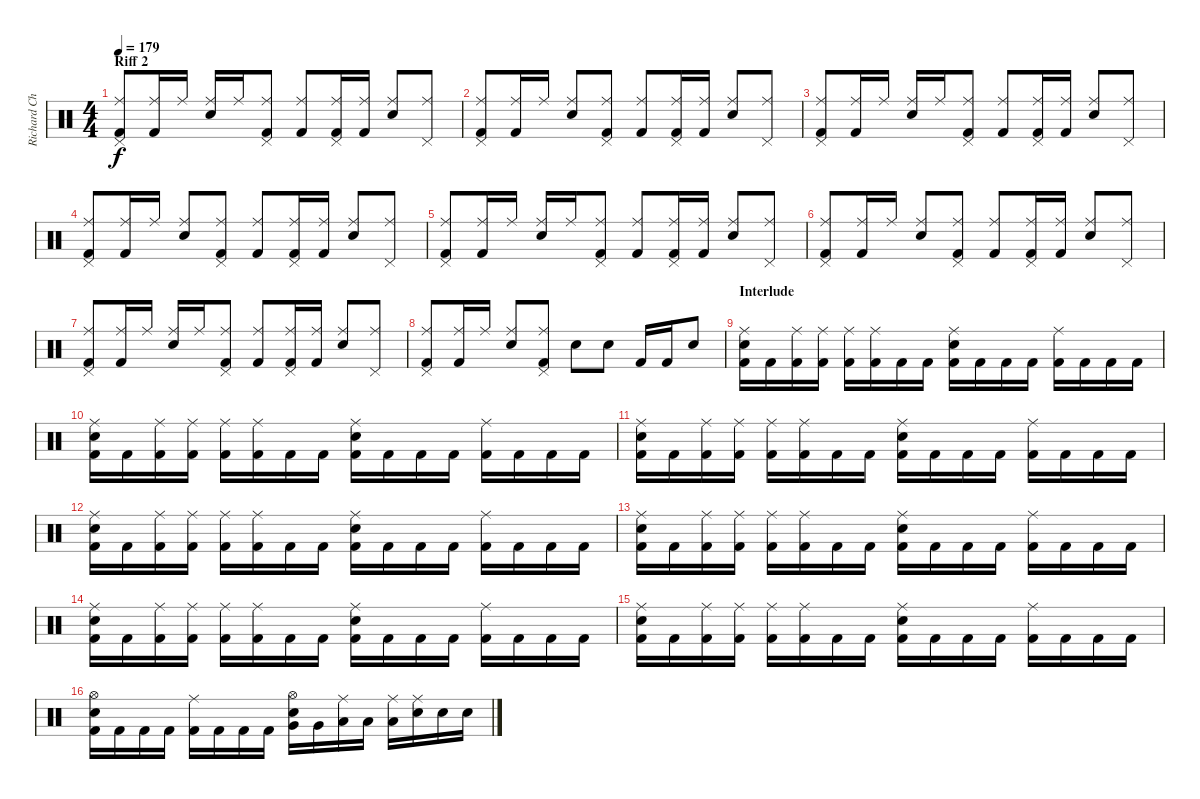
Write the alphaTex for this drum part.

\track ("Richard Christy" "Richard Ch") {instrument percussion}
\staff {score}
\articulation defaults
\ts (4 4)
\section ("" "Riff 2")
\tempo 179
\clef neutral
\ks c
("Pedal Hi-Hat (hit)" "Ride (middle)" "Kick (hit) 2").8{dy f} ("Ride (middle)" "Kick (hit) 2").16 "Ride (middle)".16 ("Ride (middle)" "Electric Snare (hit)").16 "Ride (middle)".16 ("Pedal Hi-Hat (hit)" "Ride (middle)" "Kick (hit) 2").8 ("Ride (middle)" "Kick (hit) 2").8 ("Pedal Hi-Hat (hit)" "Ride (middle)" "Kick (hit) 2").16 ("Ride (middle)" "Kick (hit) 2").16 ("Ride (middle)" "Electric Snare (hit)").8 ("Pedal Hi-Hat (hit)" "Ride (middle)").8 |
("Pedal Hi-Hat (hit)" "Ride (middle)" "Kick (hit) 2").8 ("Ride (middle)" "Kick (hit) 2").16 "Ride (middle)".16 ("Ride (middle)" "Electric Snare (hit)").8 ("Pedal Hi-Hat (hit)" "Ride (middle)" "Kick (hit) 2").8 ("Ride (middle)" "Kick (hit) 2").8 ("Pedal Hi-Hat (hit)" "Ride (middle)" "Kick (hit) 2").16 ("Ride (middle)" "Kick (hit) 2").16 ("Ride (middle)" "Electric Snare (hit)").8 ("Pedal Hi-Hat (hit)" "Ride (middle)").8 |
("Pedal Hi-Hat (hit)" "Ride (middle)" "Kick (hit) 2").8 ("Ride (middle)" "Kick (hit) 2").16 "Ride (middle)".16 ("Ride (middle)" "Electric Snare (hit)").16 "Ride (middle)".16 ("Pedal Hi-Hat (hit)" "Ride (middle)" "Kick (hit) 2").8 ("Ride (middle)" "Kick (hit) 2").8 ("Pedal Hi-Hat (hit)" "Ride (middle)" "Kick (hit) 2").16 ("Ride (middle)" "Kick (hit) 2").16 ("Ride (middle)" "Electric Snare (hit)").8 ("Pedal Hi-Hat (hit)" "Ride (middle)").8 |
("Pedal Hi-Hat (hit)" "Ride (middle)" "Kick (hit) 2").8 ("Ride (middle)" "Kick (hit) 2").16 "Ride (middle)".16 ("Ride (middle)" "Electric Snare (hit)").8 ("Pedal Hi-Hat (hit)" "Ride (middle)" "Kick (hit) 2").8 ("Ride (middle)" "Kick (hit) 2").8 ("Pedal Hi-Hat (hit)" "Ride (middle)" "Kick (hit) 2").16 ("Ride (middle)" "Kick (hit) 2").16 ("Ride (middle)" "Electric Snare (hit)").8 ("Pedal Hi-Hat (hit)" "Ride (middle)").8 |
("Pedal Hi-Hat (hit)" "Ride (middle)" "Kick (hit) 2").8 ("Ride (middle)" "Kick (hit) 2").16 "Ride (middle)".16 ("Ride (middle)" "Electric Snare (hit)").16 "Ride (middle)".16 ("Pedal Hi-Hat (hit)" "Ride (middle)" "Kick (hit) 2").8 ("Ride (middle)" "Kick (hit) 2").8 ("Pedal Hi-Hat (hit)" "Ride (middle)" "Kick (hit) 2").16 ("Ride (middle)" "Kick (hit) 2").16 ("Ride (middle)" "Electric Snare (hit)").8 ("Pedal Hi-Hat (hit)" "Ride (middle)").8 |
("Pedal Hi-Hat (hit)" "Ride (middle)" "Kick (hit) 2").8 ("Ride (middle)" "Kick (hit) 2").16 "Ride (middle)".16 ("Ride (middle)" "Electric Snare (hit)").8 ("Pedal Hi-Hat (hit)" "Ride (middle)" "Kick (hit) 2").8 ("Ride (middle)" "Kick (hit) 2").8 ("Pedal Hi-Hat (hit)" "Ride (middle)" "Kick (hit) 2").16 ("Ride (middle)" "Kick (hit) 2").16 ("Ride (middle)" "Electric Snare (hit)").8 ("Pedal Hi-Hat (hit)" "Ride (middle)").8 |
("Pedal Hi-Hat (hit)" "Ride (middle)" "Kick (hit) 2").8 ("Ride (middle)" "Kick (hit) 2").16 "Ride (middle)".16 ("Ride (middle)" "Electric Snare (hit)").16 "Ride (middle)".16 ("Pedal Hi-Hat (hit)" "Ride (middle)" "Kick (hit) 2").8 ("Ride (middle)" "Kick (hit) 2").8 ("Pedal Hi-Hat (hit)" "Ride (middle)" "Kick (hit) 2").16 ("Ride (middle)" "Kick (hit) 2").16 ("Ride (middle)" "Electric Snare (hit)").8 ("Pedal Hi-Hat (hit)" "Ride (middle)").8 |
("Pedal Hi-Hat (hit)" "Ride (middle)" "Kick (hit) 2").8 ("Ride (middle)" "Kick (hit) 2").16 "Ride (middle)".16 ("Ride (middle)" "Electric Snare (hit)").8 ("Pedal Hi-Hat (hit)" "Ride (middle)" "Kick (hit) 2").8 "Electric Snare (hit)".8 "Electric Snare (hit)".8 "Kick (hit) 2".16 "Kick (hit) 2".16 "Electric Snare (hit)".8 |
\section ("" "Interlude")
("Electric Snare (hit)" "Ride (middle)" "Kick (hit) 2").16 "Kick (hit) 2".16 ("Ride (middle)" "Kick (hit) 2").16 ("Ride (middle)" "Kick (hit) 2").16 ("Ride (middle)" "Kick (hit) 2").16 ("Ride (middle)" "Kick (hit) 2").16 "Kick (hit) 2".16 "Kick (hit) 2".16 ("Electric Snare (hit)" "Ride (middle)" "Kick (hit) 2").16 "Kick (hit) 2".16 "Kick (hit) 2".16 "Kick (hit) 2".16 ("Ride (middle)" "Kick (hit) 2").16 "Kick (hit) 2".16 "Kick (hit) 2".16 "Kick (hit) 2".16 |
("Electric Snare (hit)" "Ride (middle)" "Kick (hit) 2").16 "Kick (hit) 2".16 ("Ride (middle)" "Kick (hit) 2").16 ("Ride (middle)" "Kick (hit) 2").16 ("Ride (middle)" "Kick (hit) 2").16 ("Ride (middle)" "Kick (hit) 2").16 "Kick (hit) 2".16 "Kick (hit) 2".16 ("Electric Snare (hit)" "Ride (middle)" "Kick (hit) 2").16 "Kick (hit) 2".16 "Kick (hit) 2".16 "Kick (hit) 2".16 ("Ride (middle)" "Kick (hit) 2").16 "Kick (hit) 2".16 "Kick (hit) 2".16 "Kick (hit) 2".16 |
("Electric Snare (hit)" "Ride (middle)" "Kick (hit) 2").16 "Kick (hit) 2".16 ("Ride (middle)" "Kick (hit) 2").16 ("Ride (middle)" "Kick (hit) 2").16 ("Ride (middle)" "Kick (hit) 2").16 ("Ride (middle)" "Kick (hit) 2").16 "Kick (hit) 2".16 "Kick (hit) 2".16 ("Electric Snare (hit)" "Ride (middle)" "Kick (hit) 2").16 "Kick (hit) 2".16 "Kick (hit) 2".16 "Kick (hit) 2".16 ("Ride (middle)" "Kick (hit) 2").16 "Kick (hit) 2".16 "Kick (hit) 2".16 "Kick (hit) 2".16 |
("Electric Snare (hit)" "Ride (middle)" "Kick (hit) 2").16 "Kick (hit) 2".16 ("Ride (middle)" "Kick (hit) 2").16 ("Ride (middle)" "Kick (hit) 2").16 ("Ride (middle)" "Kick (hit) 2").16 ("Ride (middle)" "Kick (hit) 2").16 "Kick (hit) 2".16 "Kick (hit) 2".16 ("Electric Snare (hit)" "Ride (middle)" "Kick (hit) 2").16 "Kick (hit) 2".16 "Kick (hit) 2".16 "Kick (hit) 2".16 ("Ride (middle)" "Kick (hit) 2").16 "Kick (hit) 2".16 "Kick (hit) 2".16 "Kick (hit) 2".16 |
("Electric Snare (hit)" "Ride (middle)" "Kick (hit) 2").16 "Kick (hit) 2".16 ("Ride (middle)" "Kick (hit) 2").16 ("Ride (middle)" "Kick (hit) 2").16 ("Ride (middle)" "Kick (hit) 2").16 ("Ride (middle)" "Kick (hit) 2").16 "Kick (hit) 2".16 "Kick (hit) 2".16 ("Electric Snare (hit)" "Ride (middle)" "Kick (hit) 2").16 "Kick (hit) 2".16 "Kick (hit) 2".16 "Kick (hit) 2".16 ("Ride (middle)" "Kick (hit) 2").16 "Kick (hit) 2".16 "Kick (hit) 2".16 "Kick (hit) 2".16 |
("Electric Snare (hit)" "Ride (middle)" "Kick (hit) 2").16 "Kick (hit) 2".16 ("Ride (middle)" "Kick (hit) 2").16 ("Ride (middle)" "Kick (hit) 2").16 ("Ride (middle)" "Kick (hit) 2").16 ("Ride (middle)" "Kick (hit) 2").16 "Kick (hit) 2".16 "Kick (hit) 2".16 ("Electric Snare (hit)" "Ride (middle)" "Kick (hit) 2").16 "Kick (hit) 2".16 "Kick (hit) 2".16 "Kick (hit) 2".16 ("Ride (middle)" "Kick (hit) 2").16 "Kick (hit) 2".16 "Kick (hit) 2".16 "Kick (hit) 2".16 |
("Electric Snare (hit)" "Ride (middle)" "Kick (hit) 2").16 "Kick (hit) 2".16 ("Ride (middle)" "Kick (hit) 2").16 ("Ride (middle)" "Kick (hit) 2").16 ("Ride (middle)" "Kick (hit) 2").16 ("Ride (middle)" "Kick (hit) 2").16 "Kick (hit) 2".16 "Kick (hit) 2".16 ("Electric Snare (hit)" "Ride (middle)" "Kick (hit) 2").16 "Kick (hit) 2".16 "Kick (hit) 2".16 "Kick (hit) 2".16 ("Ride (middle)" "Kick (hit) 2").16 "Kick (hit) 2".16 "Kick (hit) 2".16 "Kick (hit) 2".16 |
("Electric Snare (hit)" "Hi-Hat (open)" "Kick (hit) 2").16 "Kick (hit) 2".16 "Kick (hit) 2".16 "Kick (hit) 2".16 ("Ride (middle)" "Kick (hit) 2").16 "Kick (hit) 2".16 "Kick (hit) 2".16 "Kick (hit) 2".16 ("Electric Snare (hit)" "Hi-Hat (open)" "Very Low Tom (hit)").16 "Very Low Tom (hit)".16 ("Ride (middle)" "Low Floor Tom (hit)").16 "Low Floor Tom (hit)".16 ("Ride (middle)" "Low Floor Tom (hit)").16 ("Ride (middle)" "Electric Snare (hit)").16 "Electric Snare (hit)".16 "Electric Snare (hit)".16
